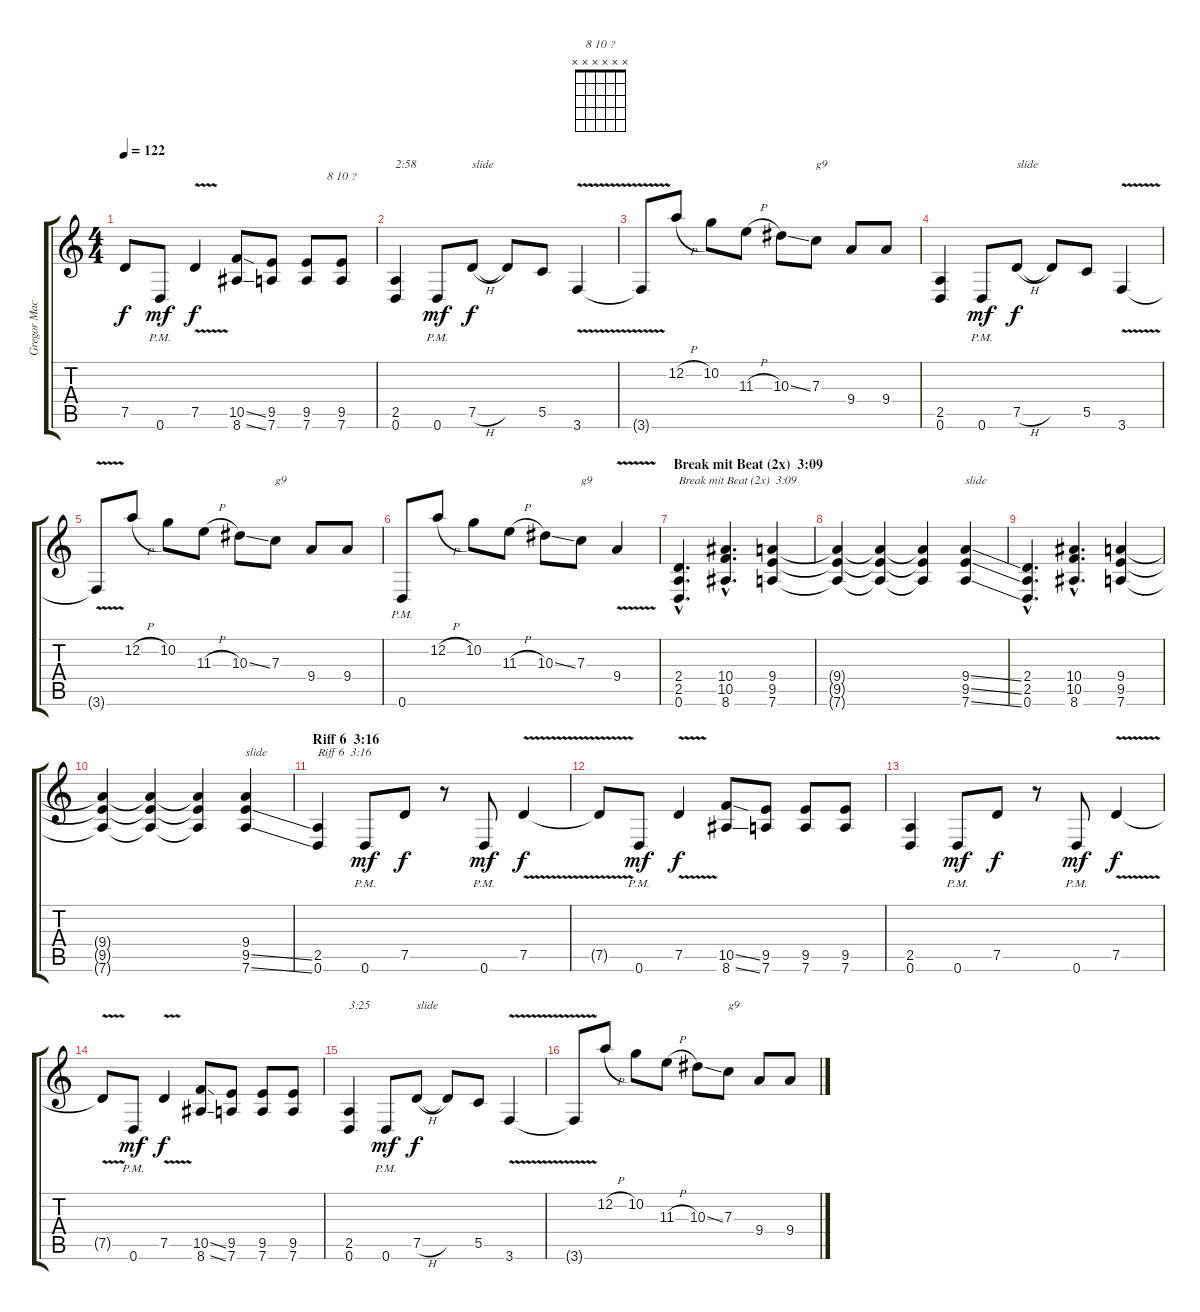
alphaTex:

\track ("Gregor Mackintosh" "Gregor Mac") {instrument overdrivenguitar}
\staff {score tabs}
\tuning (D4 A3 F3 C3 G2 D2) {hide}
\chord ("8 10 ?" x x x x x x)
\ts (4 4)
\tempo 122
\clef g2
\ks c
7.5{t}.8{dy f} 0.6{pm}.8{dy mf} 7.5{v}.4{dy f} (10.5{ss} 8.6{ss}).8 (9.5 7.6).8 (9.5 7.6).8 (9.5 7.6).8{ch "8 10 ?"} |
(2.5 0.6).4{txt "2:58"} 0.6{pm}.8{dy mf} 7.5{h}.8{txt "slide" dy f} 7.5{t}.8 5.5.8 3.6{v}.4 |
3.6{t}.8 12.2{h}.8 10.2.8 11.3{h}.8 10.3{ss}.8 7.3.8{txt "g9"} 9.4.8 9.4.8 |
(2.5 0.6).4 0.6{pm}.8{dy mf} 7.5{h}.8{txt "slide" dy f} 7.5{t}.8 5.5.8 3.6{v}.4 |
3.6{t}.8 12.2{h}.8 10.2.8 11.3{h}.8 10.3{ss}.8 7.3.8{txt "g9"} 9.4.8 9.4.8 |
0.6{pm}.8 12.2{h}.8 10.2.8 11.3{h}.8 10.3{ss}.8 7.3.8{txt "g9"} 9.4{v}.4 |
\section ("" "Break mit Beat (2x)  3:09")
(2.4{hac} 2.5{hac} 0.6{hac}).4{d txt "Break mit Beat (2x)  3:09"} (10.4{hac} 10.5{hac} 8.6{hac}).4{d} (9.4 9.5 7.6).4 |
(9.4{t} 9.5{t} 7.6{t}).4 (9.4{t} 9.5{t} 7.6{t}).4 (9.4{t} 9.5{t} 7.6{t}).4 (9.4{ss} 9.5{ss} 7.6{ss}).4{txt "slide"} |
(2.4{hac} 2.5{hac} 0.6{hac}).4{d} (10.4{hac} 10.5{hac} 8.6{hac}).4{d} (9.4 9.5 7.6).4 |
(9.4{t} 9.5{t} 7.6{t}).4 (9.4{t} 9.5{t} 7.6{t}).4 (9.4{t} 9.5{t} 7.6{t}).4 (9.4 9.5{ss} 7.6{ss}).4{txt "slide"} |
\section ("" "Riff 6  3:16")
(2.5 0.6).4{txt "Riff 6  3:16"} 0.6{pm}.8{dy mf} 7.5.8{dy f} r.8 0.6{pm}.8{dy mf} 7.5{v}.4{dy f} |
7.5{t}.8 0.6{pm}.8{dy mf} 7.5{v}.4{dy f} (10.5{ss} 8.6{ss}).8 (9.5 7.6).8 (9.5 7.6).8 (9.5 7.6).8 |
(2.5 0.6).4 0.6{pm}.8{dy mf} 7.5.8{dy f} r.8 0.6{pm}.8{dy mf} 7.5{v}.4{dy f} |
7.5{t}.8 0.6{pm}.8{dy mf} 7.5{v}.4{dy f} (10.5{ss} 8.6{ss}).8 (9.5 7.6).8 (9.5 7.6).8 (9.5 7.6).8 |
(2.5 0.6).4{txt "3:25"} 0.6{pm}.8{dy mf} 7.5{h}.8{txt "slide" dy f} 7.5{t}.8 5.5.8 3.6{v}.4 |
3.6{t}.8 12.2{h}.8 10.2.8 11.3{h}.8 10.3{ss}.8 7.3.8{txt "g9"} 9.4.8 9.4.8
